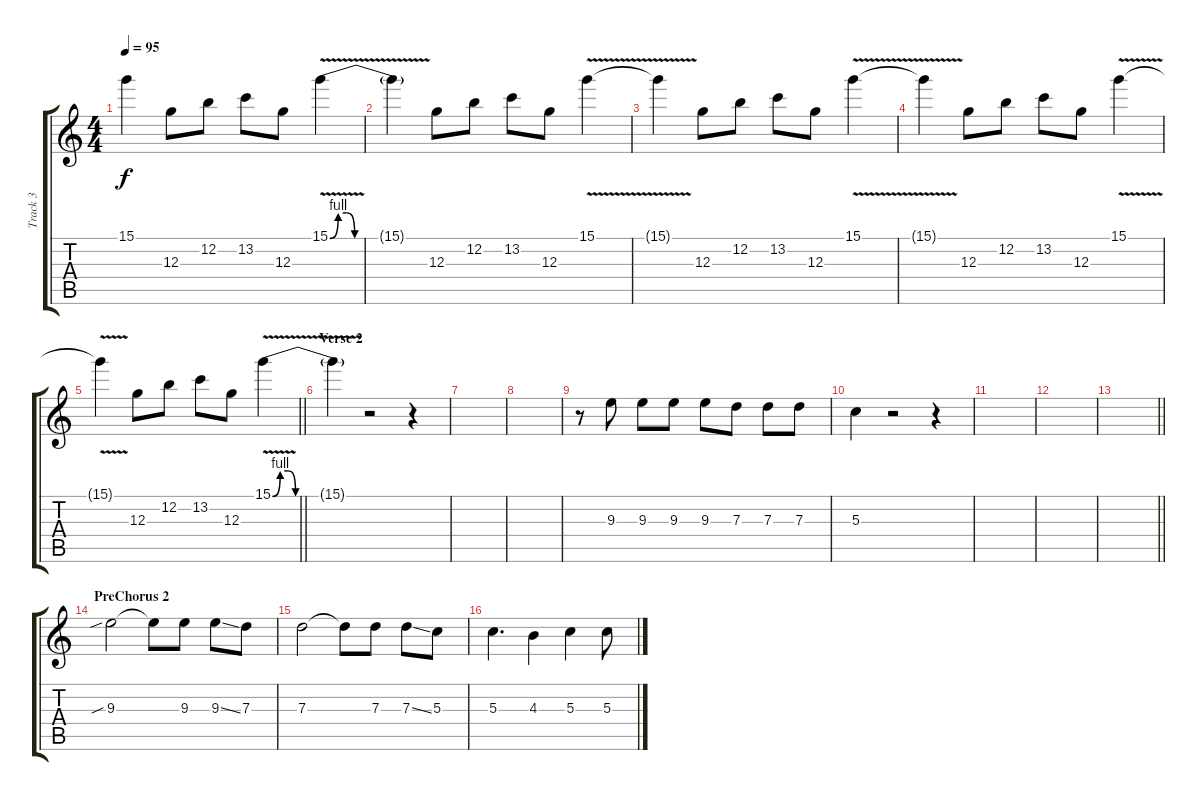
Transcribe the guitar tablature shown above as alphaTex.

\track ("Track 3" "Track 3") {instrument distortionguitar}
\staff {score tabs}
\tuning (E4 B3 G3 D3 A2 E2) {hide}
\ts (4 4)
\tempo 95
\clef g2
\ks c
15.1{t}.4{dy f} 12.3.8 12.2.8 13.2.8 12.3.8 15.1{be (custom 0 0 5 4 10 4 15 0 20 0 30 0 40 0 60 0) v}.4 |
15.1{t}.4 12.3.8 12.2.8 13.2.8 12.3.8 15.1{v}.4 |
15.1{t}.4 12.3.8 12.2.8 13.2.8 12.3.8 15.1{v}.4 |
15.1{t}.4 12.3.8 12.2.8 13.2.8 12.3.8 15.1{v}.4 |
\barLineRight lightlight
15.1{t}.4 12.3.8 12.2.8 13.2.8 12.3.8 15.1{be (custom 0 0 5 4 10 4 15 0 20 0 30 0 40 0 60 0) v}.4 |
\section ("" "Verse 2")
15.1{t}.4 r.2 r.4 |
|
|
r.8 9.3.8 9.3.8 9.3.8 9.3.8 7.3.8 7.3.8 7.3.8 |
5.3.4 r.2 r.4 |
|
|
\barLineRight lightlight
|
\section ("" "PreChorus 2")
9.3{sib}.2 9.3{t}.8 9.3.8 9.3{ss}.8 7.3.8 |
7.3.2 7.3{t}.8 7.3.8 7.3{ss}.8 5.3.8 |
5.3.4{d} 4.3.4 5.3.4 5.3.8
